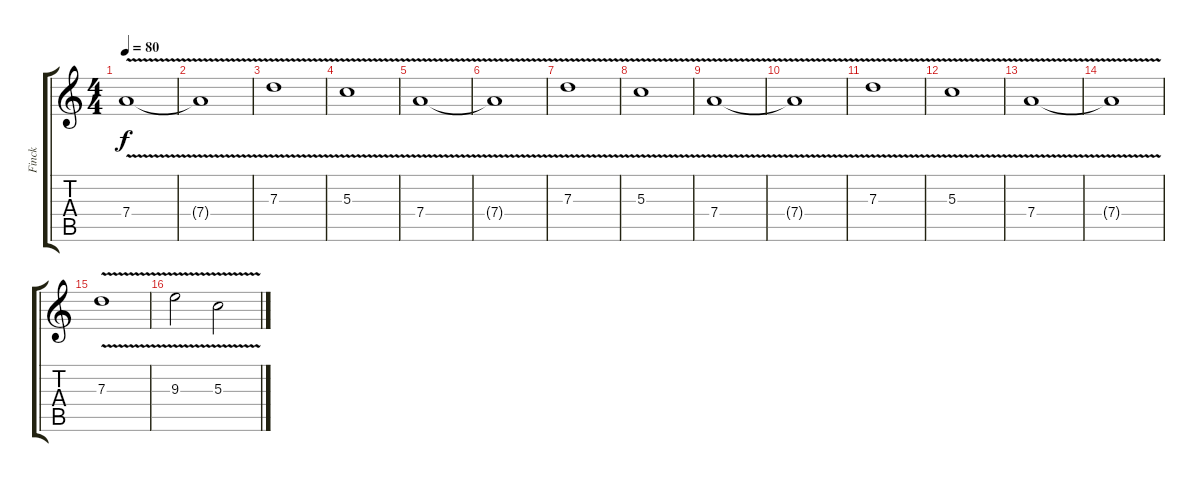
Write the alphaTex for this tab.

\track ("Finck" "Finck") {instrument overdrivenguitar}
\staff {score tabs}
\tuning (E4 B3 G3 D3 A2 E2) {hide}
\ts (4 4)
\tempo 80
\clef g2
\ks c
7.4{v}.1{dy f} |
7.4{t}.1 |
7.3{v}.1 |
5.3{v}.1 |
7.4{v}.1 |
7.4{t}.1 |
7.3{v}.1 |
5.3{v}.1 |
7.4{v}.1 |
7.4{t}.1 |
7.3{v}.1 |
5.3{v}.1 |
7.4{v}.1 |
7.4{t}.1 |
7.3{v}.1 |
9.3{v}.2 5.3{v}.2
